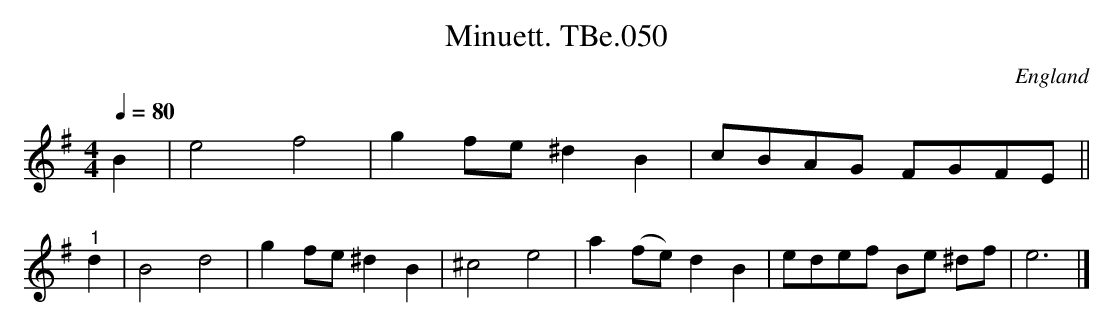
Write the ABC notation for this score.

X:1
T:Minuett. TBe.050
L:1/4
M:4/4
O:England
Q:1/4=80
K:E minor
B | e2f2 | g f/e/^d B | c/B/A/G/ F/G/F/E/ ||!
"^1"d | B2d2 | g f/e/ ^dB | ^c2e2 | a (f/e/) dB |\
e/d/e/f/ B/e/ ^d/f/ | e3 |]
